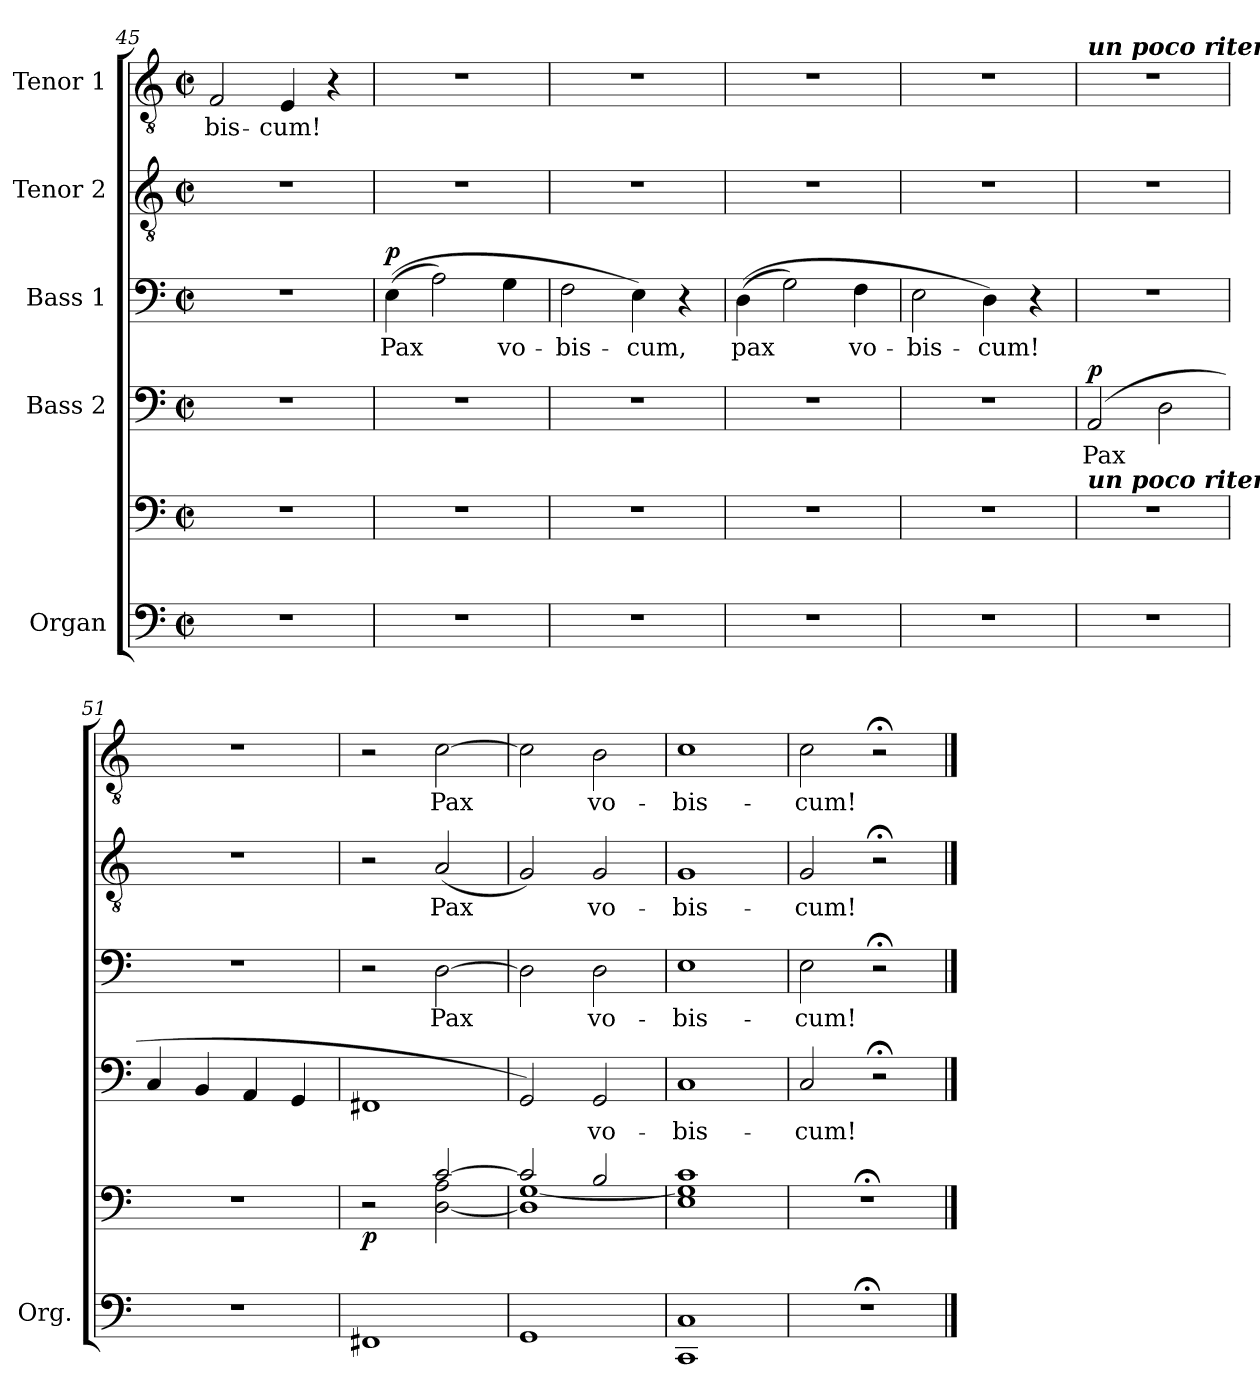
**kern	**kern	**dynam	**kern	**text	**dynam	**kern	**text	**dynam	**kern	**text	**kern	**text
*part5	*part5	*part5	*part4	*part4	*part4	*part3	*part3	*part3	*part2	*part2	*part1	*part1
*staff6	*staff5	*staff5/6	*staff4	*staff4	*staff4	*staff3	*staff3	*staff3	*staff2	*staff2	*staff1	*staff1
*I"Organ	*	*	*I"Bass 2	*	*	*I"Bass 1	*	*	*I"Tenor 2	*	*I"Tenor 1	*
*I'Org.	*	*	*	*	*	*	*	*	*	*	*	*
*clefF4	*clefF4	*	*clefF4	*	*	*clefF4	*	*	*clefGv2	*	*clefGv2	*
*k[]	*k[]	*	*k[]	*	*	*k[]	*	*	*k[]	*	*k[]	*
*C:	*C:	*	*C:	*	*	*C:	*	*	*C:	*	*C:	*
*M2/2	*M2/2	*	*M2/2	*	*	*M2/2	*	*	*M2/2	*	*M2/2	*
*met(c|)	*met(c|)	*	*met(c|)	*	*	*met(c|)	*	*	*met(c|)	*	*met(c|)	*
=45	=45	=45	=45	=45	=45	=45	=45	=45	=45	=45	=45	=45
!	!	!	!	!	!	!	!	!	!	!	!	!LO:LY:b
1r	1r	.	1r	.	.	1r	.	.	1r	.	2F/	-bis-
!	!	!	!	!	!	!	!	!	!	!	!	!LO:LY:b
.	.	.	.	.	.	.	.	.	.	.	4E/	-cum!
.	.	.	.	.	.	.	.	.	.	.	4r	.
=46	=46	=46	=46	=46	=46	=46	=46	=46	=46	=46	=46	=46
!	!	!	!	!	!	!	!LO:LY:b	!LO:DY:a	!	!	!	!
1r	1r	.	1r	.	.	(>(>4E\	Pax	p	1r	.	1r	.
.	.	.	.	.	.	2A\)	.	.	.	.	.	.
!	!	!	!	!	!	!	!LO:LY:b	!	!	!	!	!
.	.	.	.	.	.	4G\	vo-	.	.	.	.	.
=47	=47	=47	=47	=47	=47	=47	=47	=47	=47	=47	=47	=47
!	!	!	!	!	!	!	!LO:LY:b	!	!	!	!	!
1r	1r	.	1r	.	.	2F\	-bis-	.	1r	.	1r	.
!	!	!	!	!	!	!	!LO:LY:b	!	!	!	!	!
.	.	.	.	.	.	4E\)	-cum,	.	.	.	.	.
.	.	.	.	.	.	4r	.	.	.	.	.	.
=48	=48	=48	=48	=48	=48	=48	=48	=48	=48	=48	=48	=48
!	!	!	!	!	!	!	!LO:LY:b	!	!	!	!	!
1r	1r	.	1r	.	.	(>(>4D\	pax	.	1r	.	1r	.
.	.	.	.	.	.	2G\)	.	.	.	.	.	.
!	!	!	!	!	!	!	!LO:LY:b	!	!	!	!	!
.	.	.	.	.	.	4F\	vo-	.	.	.	.	.
=49	=49	=49	=49	=49	=49	=49	=49	=49	=49	=49	=49	=49
!	!	!	!	!	!	!	!LO:LY:b	!	!	!	!	!
1r	1r	.	1r	.	.	2E\	-bis-	.	1r	.	1r	.
!	!	!	!	!	!	!	!LO:LY:b	!	!	!	!	!
.	.	.	.	.	.	4D\)	-cum!	.	.	.	.	.
.	.	.	.	.	.	4r	.	.	.	.	.	.
!!LO:LB:g=z
=50	=50	=50	=50	=50	=50	=50	=50	=50	=50	=50	=50	=50
!	!	!	!	!	!	!	!	!	!	!	!LO:TX:a:Bi:t=un poco riten.	!
!	!LO:TX:a:Bi:t=un poco riten.	!	!	!	!	!	!	!	!	!	!	!
!	!	!	!	!LO:LY:b	!LO:DY:a	!	!	!	!	!	!	!
1r	1r	.	(>2AA/	Pax	p	1r	.	.	1r	.	1r	.
.	.	.	2D\	.	.	.	.	.	.	.	.	.
=51	=51	=51	=51	=51	=51	=51	=51	=51	=51	=51	=51	=51
1r	1r	.	4C/	.	.	1r	.	.	1r	.	1r	.
.	.	.	4BB/	.	.	.	.	.	.	.	.	.
.	.	.	4AA/	.	.	.	.	.	.	.	.	.
.	.	.	4GG/	.	.	.	.	.	.	.	.	.
=52	=52	=52	=52	=52	=52	=52	=52	=52	=52	=52	=52	=52
*	*^	*	*	*	*	*	*	*	*	*	*	*
!	!	!	!LO:DY:b	!	!	!	!	!	!	!	!	!	!
1FF#X	2r	2ryy	p	1FF#X	.	.	2r	.	.	2r	.	2r	.
!	!	!	!	!	!	!	!	!LO:LY:b	!	!	!LO:LY:b	!	!LO:LY:b
.	[>2c/	[<2D\ 2A\	.	.	.	.	[2D\	Pax	.	(<2A/	Pax	[2c\	Pax
=53	=53	=53	=53	=53	=53	=53	=53	=53	=53	=53	=53	=53	=53
1GG	2c/]	1D] [<1G	.	2GG/)	.	.	2D\]	.	.	2G/)	.	2c\]	.
!	!	!	!	!	!LO:LY:b	!	!	!LO:LY:b	!	!	!LO:LY:b	!	!LO:LY:b
.	2B/	.	.	2GG/	vo-	.	2D\	vo-	.	2G/	vo-	2B\	vo-
=54	=54	=54	=54	=54	=54	=54	=54	=54	=54	=54	=54	=54	=54
!	!	!	!	!	!LO:LY:b	!	!	!LO:LY:b	!	!	!LO:LY:b	!	!LO:LY:b
1CC 1C	1c	1E 1G]	.	1C	-bis-	.	1E	-bis-	.	1G	-bis-	1c	-bis-
=55	=55	=55	=55	=55	=55	=55	=55	=55	=55	=55	=55	=55	=55
!	!	!	!	!	!LO:LY:b	!	!	!LO:LY:b	!	!	!LO:LY:b	!	!LO:LY:b
*	*v	*v	*	*	*	*	*	*	*	*	*	*	*
1r;<	1r;<	.	2C/	-cum!	.	2E\	-cum!	.	2G/	-cum!	2c\	cum!
.	.	.	2r;<	.	.	2r;<	.	.	2r;<	.	2r;<	.
==	==	==	==	==	==	==	==	==	==	==	==	==
*-	*-	*-	*-	*-	*-	*-	*-	*-	*-	*-	*-	*-
